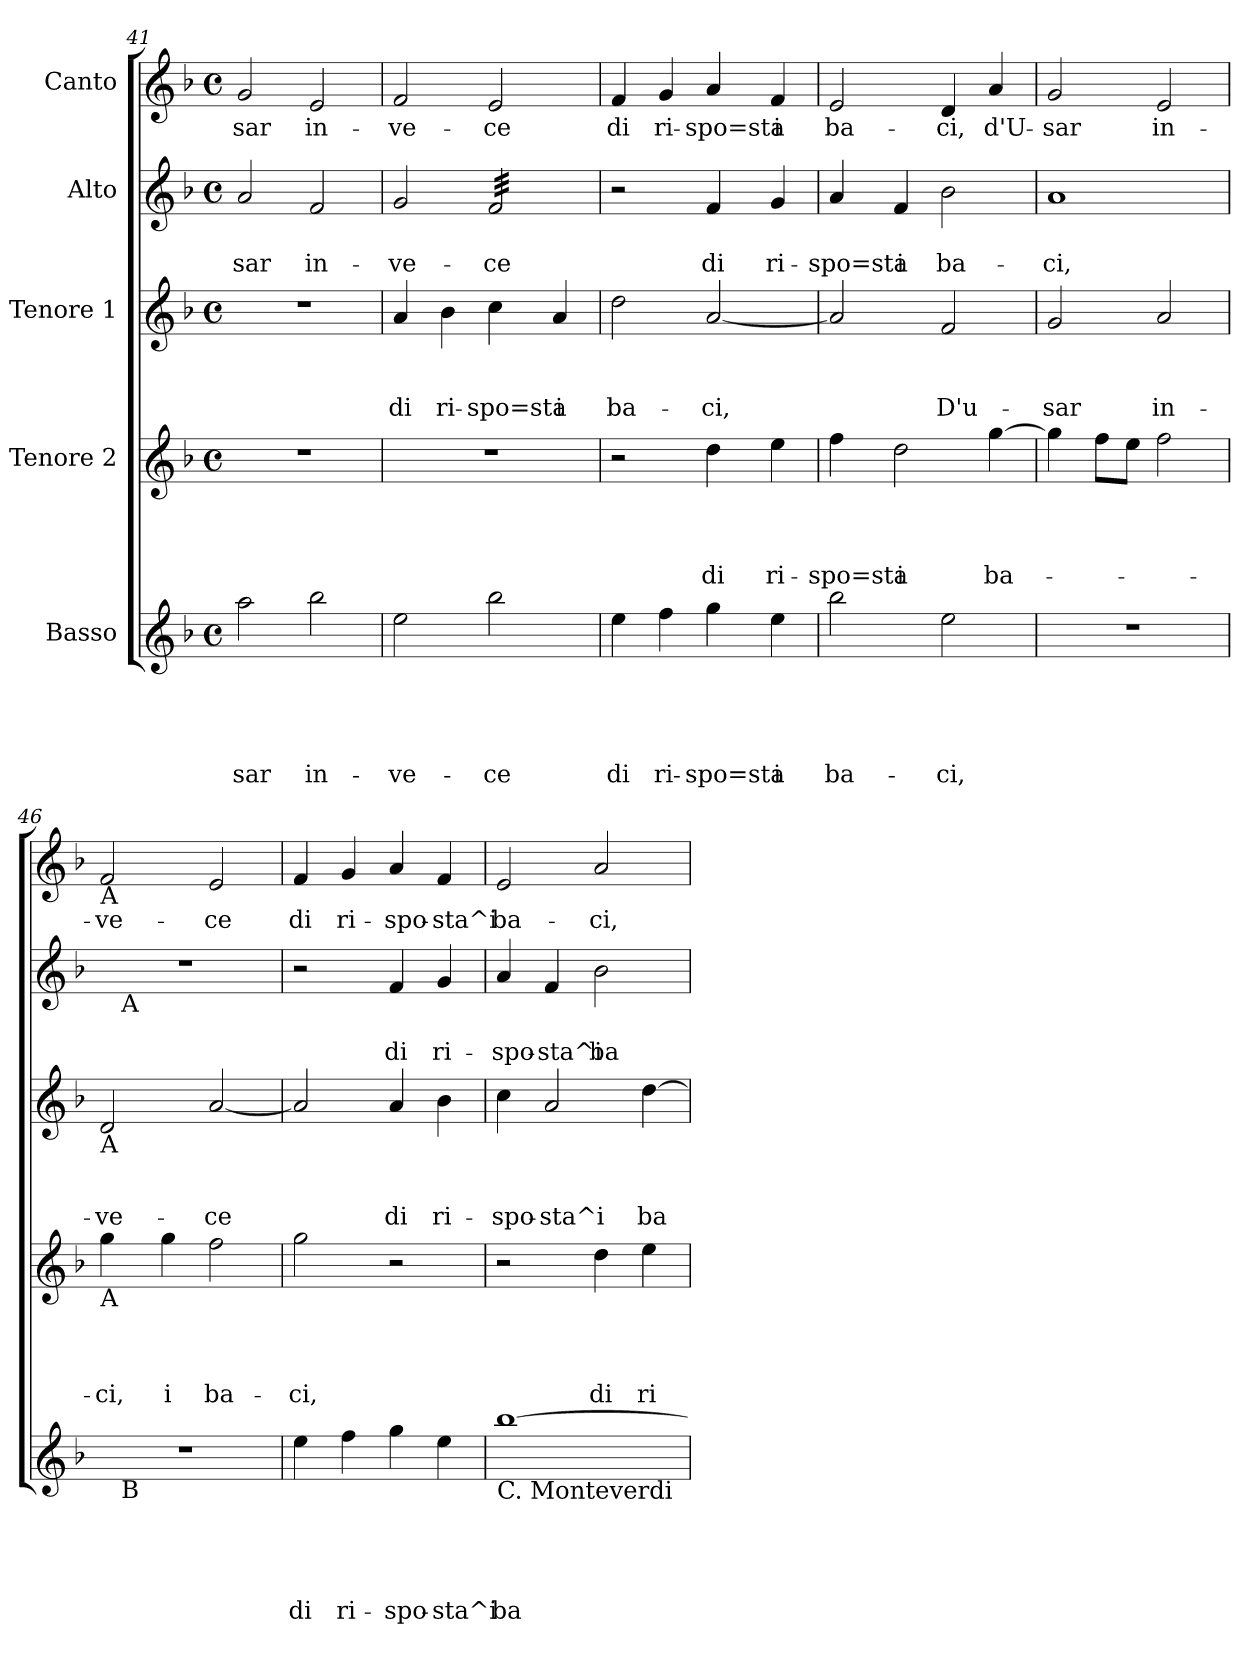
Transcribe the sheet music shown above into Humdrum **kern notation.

**kern	**text	**text	**text	**text	**text	**kern	**text	**text	**text	**text	**kern	**text	**text	**text	**kern	**text	**text	**kern	**text
*part5	*part5	*part5	*part5	*part5	*part5	*part4	*part4	*part4	*part4	*part4	*part3	*part3	*part3	*part3	*part2	*part2	*part2	*part1	*part1
*staff5	*staff5	*staff5	*staff5	*staff5	*staff5	*staff4	*staff4	*staff4	*staff4	*staff4	*staff3	*staff3	*staff3	*staff3	*staff2	*staff2	*staff2	*staff1	*staff1
*I"Basso	*	*	*	*	*	*I"Tenore 2	*	*	*	*	*I"Tenore 1	*	*	*	*I"Alto	*	*	*I"Canto	*
*clefG2	*	*	*	*	*	*clefG2	*	*	*	*	*clefG2	*	*	*	*clefG2	*	*	*clefG2	*
*k[b-]	*	*	*	*	*	*k[b-]	*	*	*	*	*k[b-]	*	*	*	*k[b-]	*	*	*k[b-]	*
*F:	*	*	*	*	*	*F:	*	*	*	*	*F:	*	*	*	*F:	*	*	*F:	*
*M4/4	*	*	*	*	*	*M4/4	*	*	*	*	*M4/4	*	*	*	*M4/4	*	*	*M4/4	*
*met(c)	*	*	*	*	*	*met(c)	*	*	*	*	*met(c)	*	*	*	*met(c)	*	*	*met(c)	*
=41	=41	=41	=41	=41	=41	=41	=41	=41	=41	=41	=41	=41	=41	=41	=41	=41	=41	=41	=41
!	!	!	!	!	!LO:LY:b	!	!	!	!	!	!	!	!	!	!	!	!LO:LY:b	!	!LO:LY:b
2aa\	.	.	.	.	-sar	1r	.	.	.	.	1r	.	.	.	2a/	.	-sar	2g/	-sar
!	!	!	!	!	!LO:LY:b	!	!	!	!	!	!	!	!	!	!	!	!LO:LY:b	!	!LO:LY:b
2bb-\	.	.	.	.	in-	.	.	.	.	.	.	.	.	.	2f/	.	in-	2e/	in-
=42	=42	=42	=42	=42	=42	=42	=42	=42	=42	=42	=42	=42	=42	=42	=42	=42	=42	=42	=42
!	!	!	!	!	!LO:LY:b	!	!	!	!	!	!	!	!	!LO:LY:b	!	!	!LO:LY:b	!	!LO:LY:b
2ee\	.	.	.	.	-ve-	1r	.	.	.	.	4a/	.	.	di	2g/	.	-ve-	2f/	-ve-
!	!	!	!	!	!	!	!	!	!	!	!	!	!	!LO:LY:b	!	!	!	!	!
.	.	.	.	.	.	.	.	.	.	.	4b-\	.	.	ri-	.	.	.	.	.
!	!	!	!	!	!LO:LY:b	!	!	!	!	!	!	!	!	!LO:LY:b	!	!	!LO:LY:b	!	!LO:LY:b
*	*	*	*	*	*	*	*	*	*	*	*	*	*	*	*tremolo	*	*	*	*
2bb-\	.	.	.	.	-ce	.	.	.	.	.	4cc\	.	.	-spo=sta	32f/LLL	.	-ce	2e/	-ce
.	.	.	.	.	.	.	.	.	.	.	.	.	.	.	32f/	.	.	.	.
.	.	.	.	.	.	.	.	.	.	.	.	.	.	.	32f/	.	.	.	.
.	.	.	.	.	.	.	.	.	.	.	.	.	.	.	32f/	.	.	.	.
.	.	.	.	.	.	.	.	.	.	.	.	.	.	.	32f/	.	.	.	.
.	.	.	.	.	.	.	.	.	.	.	.	.	.	.	32f/	.	.	.	.
.	.	.	.	.	.	.	.	.	.	.	.	.	.	.	32f/	.	.	.	.
.	.	.	.	.	.	.	.	.	.	.	.	.	.	.	32f/	.	.	.	.
!	!	!	!	!	!	!	!	!	!	!	!	!	!	!LO:LY:b	!	!	!	!	!
.	.	.	.	.	.	.	.	.	.	.	4a/	.	.	i	32f/	.	.	.	.
.	.	.	.	.	.	.	.	.	.	.	.	.	.	.	32f/	.	.	.	.
.	.	.	.	.	.	.	.	.	.	.	.	.	.	.	32f/	.	.	.	.
.	.	.	.	.	.	.	.	.	.	.	.	.	.	.	32f/	.	.	.	.
.	.	.	.	.	.	.	.	.	.	.	.	.	.	.	32f/	.	.	.	.
.	.	.	.	.	.	.	.	.	.	.	.	.	.	.	32f/	.	.	.	.
.	.	.	.	.	.	.	.	.	.	.	.	.	.	.	32f/	.	.	.	.
.	.	.	.	.	.	.	.	.	.	.	.	.	.	.	32f/JJJ	.	.	.	.
*	*	*	*	*	*	*	*	*	*	*	*	*	*	*	*Xtremolo	*	*	*	*
=43	=43	=43	=43	=43	=43	=43	=43	=43	=43	=43	=43	=43	=43	=43	=43	=43	=43	=43	=43
!	!	!	!	!	!LO:LY:b	!	!	!	!	!	!	!	!	!LO:LY:b	!	!	!	!	!LO:LY:b
4ee\	.	.	.	.	di	2r	.	.	.	.	2dd\	.	.	ba-	2r	.	.	4f/	di
!	!	!	!	!	!LO:LY:b	!	!	!	!	!	!	!	!	!	!	!	!	!	!LO:LY:b
4ff\	.	.	.	.	ri-	.	.	.	.	.	.	.	.	.	.	.	.	4g/	ri-
!	!	!	!	!	!LO:LY:b	!	!	!	!	!LO:LY:b	!	!	!	!LO:LY:b	!	!	!LO:LY:b	!	!LO:LY:b
4gg\	.	.	.	.	-spo=sta	4dd\	.	.	.	di	[<2a/	.	.	-ci,	4f/	.	di	4a/	-spo=sta
!	!	!	!	!	!LO:LY:b	!	!	!	!	!LO:LY:b	!	!	!	!	!	!	!LO:LY:b	!	!LO:LY:b
4ee\	.	.	.	.	i	4ee\	.	.	.	ri-	.	.	.	.	4g/	.	ri-	4f/	i
=44	=44	=44	=44	=44	=44	=44	=44	=44	=44	=44	=44	=44	=44	=44	=44	=44	=44	=44	=44
!	!	!	!	!	!LO:LY:b	!	!	!	!	!LO:LY:b	!	!	!	!	!	!	!LO:LY:b	!	!LO:LY:b
2bb-\	.	.	.	.	ba-	4ff\	.	.	.	-spo=sta	2a/]	.	.	.	4a/	.	-spo=sta	2e/	ba-
!	!	!	!	!	!	!	!	!	!	!LO:LY:b	!	!	!	!	!	!	!LO:LY:b	!	!
.	.	.	.	.	.	2dd\	.	.	.	i	.	.	.	.	4f/	.	i	.	.
!	!	!	!	!	!LO:LY:b	!	!	!	!	!	!	!	!	!LO:LY:b	!	!	!LO:LY:b	!	!LO:LY:b
2ee\	.	.	.	.	-ci,	.	.	.	.	.	2f/	.	.	D'u-	2b-\	.	ba-	4d/	-ci,
!	!	!	!	!	!	!	!	!	!	!LO:LY:b	!	!	!	!	!	!	!	!	!LO:LY:b
.	.	.	.	.	.	[>4gg\	.	.	.	ba-	.	.	.	.	.	.	.	4a/	d'U-
=45	=45	=45	=45	=45	=45	=45	=45	=45	=45	=45	=45	=45	=45	=45	=45	=45	=45	=45	=45
!	!	!	!	!	!	!	!	!	!	!	!	!	!	!LO:LY:b	!	!	!LO:LY:b	!	!LO:LY:b
1r	.	.	.	.	.	4gg\]	.	.	.	.	2g/	.	.	-sar	1a	.	-ci,	2g/	-sar
.	.	.	.	.	.	8ff\L	.	.	.	.	.	.	.	.	.	.	.	.	.
.	.	.	.	.	.	8ee\J	.	.	.	.	.	.	.	.	.	.	.	.	.
!	!	!	!	!	!	!	!	!	!	!	!	!	!	!LO:LY:b	!	!	!	!	!LO:LY:b
.	.	.	.	.	.	2ff\	.	.	.	.	2a/	.	.	in-	.	.	.	2e/	in-
!!LO:PB:g=z
=46	=46	=46	=46	=46	=46	=46	=46	=46	=46	=46	=46	=46	=46	=46	=46	=46	=46	=46	=46
!	!	!	!	!	!	!	!	!	!	!	!	!	!	!	!	!	!	!LO:TX:b:t=A	!
!	!	!	!	!	!	!	!	!	!	!	!LO:TX:b:t=A	!	!	!	!	!	!	!	!
!	!	!	!	!	!	!LO:TX:b:t=A	!	!	!	!	!	!	!	!	!	!	!	!	!
!	!	!	!	!	!	!	!	!	!	!LO:LY:b	!	!	!	!LO:LY:b	!	!	!	!	!LO:LY:b
*^	*	*	*	*	*	*	*	*	*	*	*	*	*	*	*^	*	*	*	*
1r	16ryy	.	.	.	.	.	4gg\	.	.	.	-ci,	2d/	.	.	-ve-	1r	16ryy	.	.	2f/	-ve-
!	!	!	!	!	!	!	!	!	!	!	!	!	!	!	!	!	!LO:TX:b:t=A	!	!	!	!
!	!LO:TX:b:t=B	!	!	!	!	!	!	!	!	!	!	!	!	!	!	!	!	!	!	!	!
.	2...ryy	.	.	.	.	.	.	.	.	.	.	.	.	.	.	.	2...ryy	.	.	.	.
!	!	!	!	!	!	!	!	!	!	!	!LO:LY:b	!	!	!	!	!	!	!	!	!	!
.	.	.	.	.	.	.	4gg\	.	.	.	i	.	.	.	.	.	.	.	.	.	.
!	!	!	!	!	!	!	!	!	!	!	!LO:LY:b	!	!	!	!LO:LY:b	!	!	!	!	!	!LO:LY:b
.	.	.	.	.	.	.	2ff\	.	.	.	ba-	[<2a/	.	.	-ce	.	.	.	.	2e/	-ce
=47	=47	=47	=47	=47	=47	=47	=47	=47	=47	=47	=47	=47	=47	=47	=47	=47	=47	=47	=47	=47	=47
!	!	!	!	!	!	!LO:LY:b	!	!	!	!	!LO:LY:b	!	!	!	!	!	!	!	!	!	!LO:LY:b
*v	*v	*	*	*	*	*	*	*	*	*	*	*	*	*	*	*v	*v	*	*	*	*
4ee\	.	.	.	.	di	2gg\	.	.	.	-ci,	2a/]	.	.	.	2r	.	.	4f/	di
!	!	!	!	!	!LO:LY:b	!	!	!	!	!	!	!	!	!	!	!	!	!	!LO:LY:b
4ff\	.	.	.	.	ri-	.	.	.	.	.	.	.	.	.	.	.	.	4g/	ri-
!	!	!	!	!	!LO:LY:b	!	!	!	!	!	!	!	!	!LO:LY:b	!	!	!LO:LY:b	!	!LO:LY:b
4gg\	.	.	.	.	-spo-	2r	.	.	.	.	4a/	.	.	di	4f/	.	di	4a/	-spo-
!	!	!	!	!	!LO:LY:b	!	!	!	!	!	!	!	!	!LO:LY:b	!	!	!LO:LY:b	!	!LO:LY:b
4ee\	.	.	.	.	-sta^i	.	.	.	.	.	4b-\	.	.	ri-	4g/	.	ri-	4f/	-sta^i
=48	=48	=48	=48	=48	=48	=48	=48	=48	=48	=48	=48	=48	=48	=48	=48	=48	=48	=48	=48
!LO:TX:b:t=C. Monteverdi	!	!	!	!	!	!	!	!	!	!	!	!	!	!	!	!	!	!	!
!	!	!	!	!	!LO:LY:b	!	!	!	!	!	!	!	!	!LO:LY:b	!	!	!LO:LY:b	!	!LO:LY:b
[>1bb-	.	.	.	.	ba-	2r	.	.	.	.	4cc\	.	.	-spo-	4a/	.	-spo-	2e/	ba-
!	!	!	!	!	!	!	!	!	!	!	!	!	!	!LO:LY:b	!	!	!LO:LY:b	!	!
.	.	.	.	.	.	.	.	.	.	.	2a/	.	.	-sta^i	4f/	.	-sta^i	.	.
!	!	!	!	!	!	!	!	!	!	!LO:LY:b	!	!	!	!	!	!	!LO:LY:b	!	!LO:LY:b
.	.	.	.	.	.	4dd\	.	.	.	di	.	.	.	.	2b-\	.	ba-	2a/	-ci,
!	!	!	!	!	!	!	!	!	!	!LO:LY:b	!	!	!	!LO:LY:b	!	!	!	!	!
.	.	.	.	.	.	4ee\	.	.	.	ri-	[>4dd\	.	.	ba-	.	.	.	.	.
=	=	=	=	=	=	=	=	=	=	=	=	=	=	=	=	=	=	=	=
*-	*-	*-	*-	*-	*-	*-	*-	*-	*-	*-	*-	*-	*-	*-	*-	*-	*-	*-	*-
